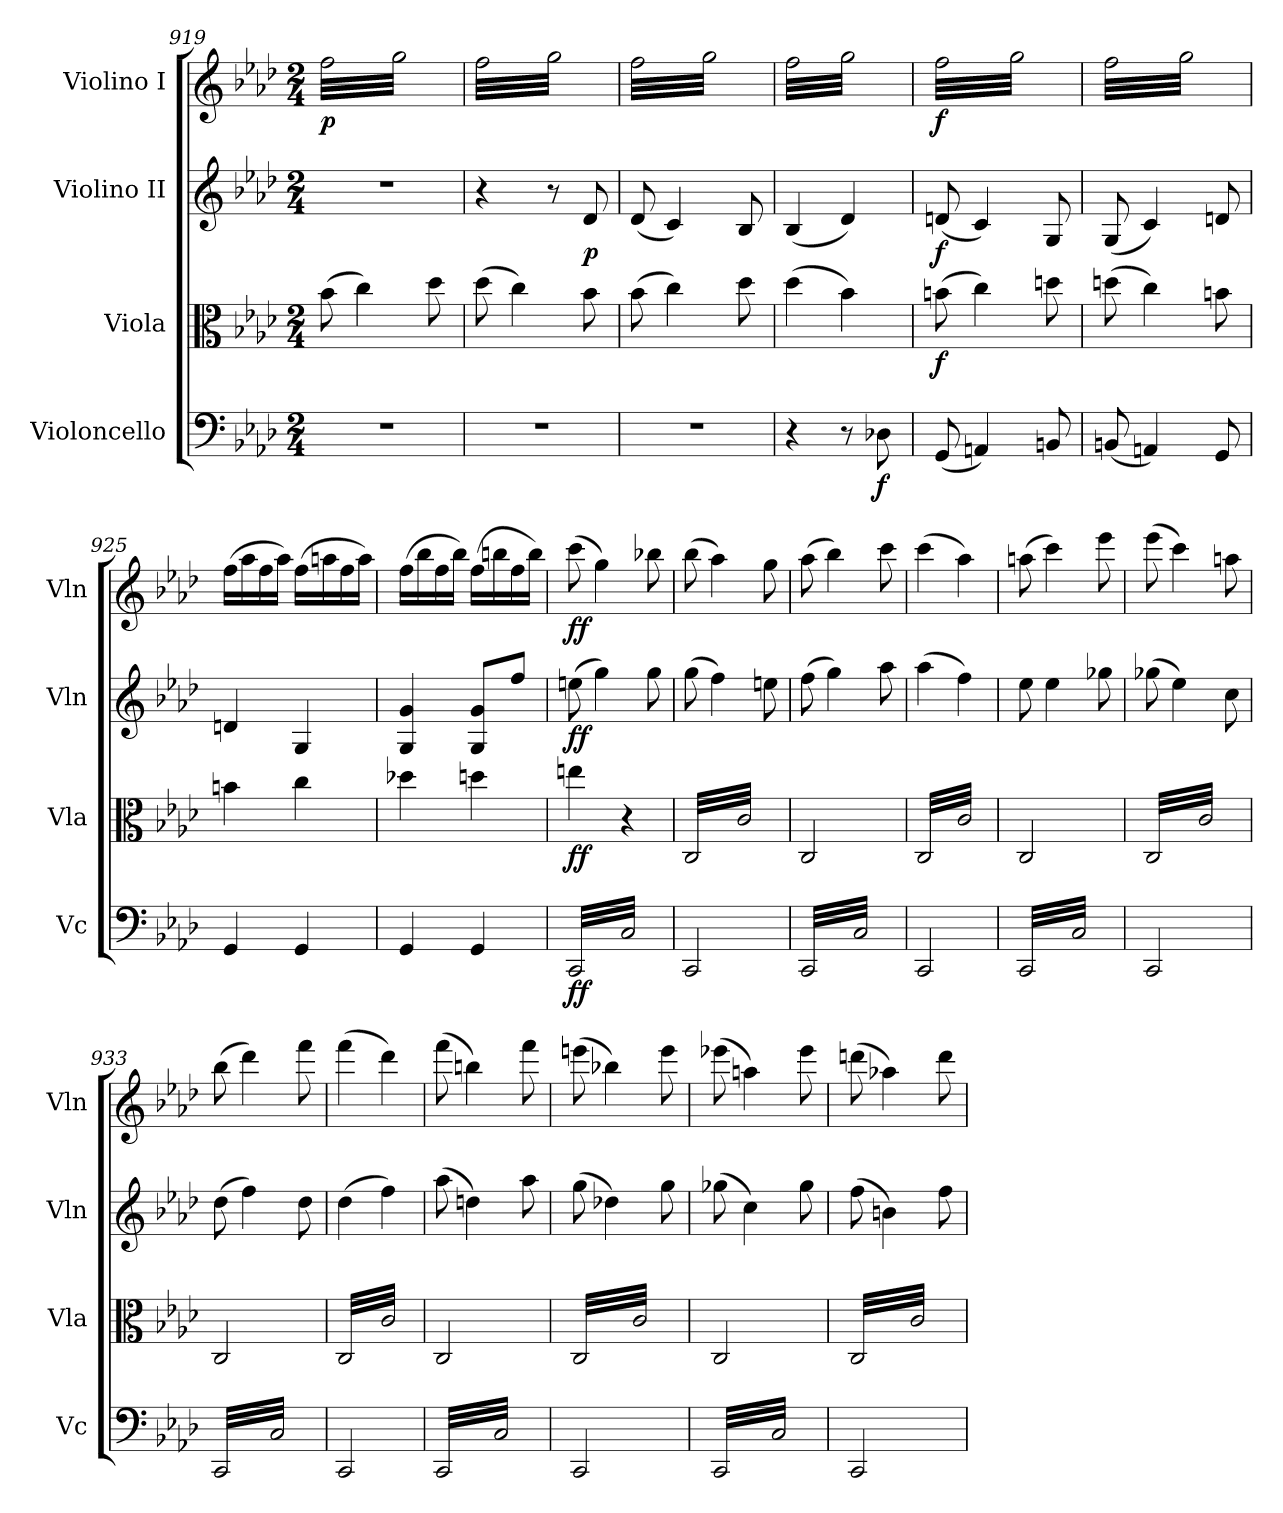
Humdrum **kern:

**kern	**dynam	**kern	**dynam	**kern	**dynam	**kern	**dynam
*part4	*part4	*part3	*part3	*part2	*part2	*part1	*part1
*staff4	*staff4	*staff3	*staff3	*staff2	*staff2	*staff1	*staff1
*I"Violoncello	*	*I"Viola	*	*I"Violino II	*	*I"Violino I	*
*I'Vc	*	*I'Vla	*	*I'Vln	*	*I'Vln	*
!!LO:LB:g=z
*clefF4	*	*clefC3	*	*clefG2	*	*clefG2	*
*k[b-e-a-d-]	*	*k[b-e-a-d-]	*	*k[b-e-a-d-]	*	*k[b-e-a-d-]	*
*M2/4	*	*M2/4	*	*M2/4	*	*M2/4	*
=919	=919	=919	=919	=919	=919	=919	=919
!	!	!	!	!	!	!	!LO:DY:b
*	*	*	*	*	*	*tremolo	*
2r	.	(8b-\	.	2r	.	(32ff\LLL	p
.	.	.	.	.	.	32gg\)	.
.	.	.	.	.	.	32ff\	.
.	.	.	.	.	.	32gg\)	.
.	.	4cc\)	.	.	.	32ff\	.
.	.	.	.	.	.	32gg\)	.
.	.	.	.	.	.	32ff\	.
.	.	.	.	.	.	32gg\)	.
.	.	.	.	.	.	32ff\	.
.	.	.	.	.	.	32gg\)	.
.	.	.	.	.	.	32ff\	.
.	.	.	.	.	.	32gg\)	.
.	.	8dd-\	.	.	.	32ff\	.
.	.	.	.	.	.	32gg\)	.
.	.	.	.	.	.	32ff\	.
.	.	.	.	.	.	32gg\)JJJ	.
=920	=920	=920	=920	=920	=920	=920	=920
2r	.	(8dd-\	.	4r	.	(32ff\LLL	.
.	.	.	.	.	.	32gg\)	.
.	.	.	.	.	.	32ff\	.
.	.	.	.	.	.	32gg\)	.
.	.	4cc\)	.	.	.	32ff\	.
.	.	.	.	.	.	32gg\)	.
.	.	.	.	.	.	32ff\	.
.	.	.	.	.	.	32gg\)	.
.	.	.	.	8r	.	32ff\	.
.	.	.	.	.	.	32gg\)	.
.	.	.	.	.	.	32ff\	.
.	.	.	.	.	.	32gg\)	.
!	!	!	!	!	!LO:DY:b	!	!
.	.	8b-\	.	8d-/	p	32ff\	.
.	.	.	.	.	.	32gg\)	.
.	.	.	.	.	.	32ff\	.
.	.	.	.	.	.	32gg\)JJJ	.
=921	=921	=921	=921	=921	=921	=921	=921
2r	.	(8b-\	.	(8d-/	.	(32ff\LLL	.
.	.	.	.	.	.	32gg\)	.
.	.	.	.	.	.	32ff\	.
.	.	.	.	.	.	32gg\)	.
.	.	4cc\)	.	4c/)	.	32ff\	.
.	.	.	.	.	.	32gg\)	.
.	.	.	.	.	.	32ff\	.
.	.	.	.	.	.	32gg\)	.
.	.	.	.	.	.	32ff\	.
.	.	.	.	.	.	32gg\)	.
.	.	.	.	.	.	32ff\	.
.	.	.	.	.	.	32gg\)	.
.	.	8dd-\	.	8B-/	.	32ff\	.
.	.	.	.	.	.	32gg\)	.
.	.	.	.	.	.	32ff\	.
.	.	.	.	.	.	32gg\)JJJ	.
=922	=922	=922	=922	=922	=922	=922	=922
4r	.	(4dd-\	.	(4B-/	.	(32ff\LLL	.
.	.	.	.	.	.	32gg\)	.
.	.	.	.	.	.	32ff\	.
.	.	.	.	.	.	32gg\)	.
.	.	.	.	.	.	32ff\	.
.	.	.	.	.	.	32gg\)	.
.	.	.	.	.	.	32ff\	.
.	.	.	.	.	.	32gg\)	.
8r	.	4b-\)	.	4d-/)	.	32ff\	.
.	.	.	.	.	.	32gg\)	.
.	.	.	.	.	.	32ff\	.
.	.	.	.	.	.	32gg\)	.
!	!LO:DY:b	!	!	!	!	!	!
8D-X\	f	.	.	.	.	32ff\	.
.	.	.	.	.	.	32gg\)	.
.	.	.	.	.	.	32ff\	.
.	.	.	.	.	.	32gg\)JJJ	.
=923	=923	=923	=923	=923	=923	=923	=923
!	!	!	!LO:DY:b	!	!LO:DY:b	!	!LO:DY:b
(8GG/	.	(8bn\	f	(8dn/	f	(32ff\LLL	f
.	.	.	.	.	.	32gg\)	.
.	.	.	.	.	.	32ff\	.
.	.	.	.	.	.	32gg\)	.
4AAn/)	.	4cc\)	.	4c/)	.	32ff\	.
.	.	.	.	.	.	32gg\)	.
.	.	.	.	.	.	32ff\	.
.	.	.	.	.	.	32gg\)	.
.	.	.	.	.	.	32ff\	.
.	.	.	.	.	.	32gg\)	.
.	.	.	.	.	.	32ff\	.
.	.	.	.	.	.	32gg\)	.
8BBn/	.	8ddn\	.	8G/	.	32ff\	.
.	.	.	.	.	.	32gg\)	.
.	.	.	.	.	.	32ff\	.
.	.	.	.	.	.	32gg\)JJJ	.
=924	=924	=924	=924	=924	=924	=924	=924
(8BBn/	.	(8ddn\	.	(8G/	.	(32ff\LLL	.
.	.	.	.	.	.	32gg\)	.
.	.	.	.	.	.	32ff\	.
.	.	.	.	.	.	32gg\)	.
4AAn/)	.	4cc\)	.	4c/)	.	32ff\	.
.	.	.	.	.	.	32gg\)	.
.	.	.	.	.	.	32ff\	.
.	.	.	.	.	.	32gg\)	.
.	.	.	.	.	.	32ff\	.
.	.	.	.	.	.	32gg\)	.
.	.	.	.	.	.	32ff\	.
.	.	.	.	.	.	32gg\)	.
8GG/	.	8bn\	.	8dn/	.	32ff\	.
.	.	.	.	.	.	32gg\)	.
.	.	.	.	.	.	32ff\	.
.	.	.	.	.	.	32gg\)JJJ	.
*	*	*	*	*	*	*Xtremolo	*
=925	=925	=925	=925	=925	=925	=925	=925
4GG/	.	4bn\	.	4dn/	.	(16ff\LL	.
.	.	.	.	.	.	.	.
.	.	.	.	.	.	16aa-\	.
.	.	.	.	.	.	.	.
.	.	.	.	.	.	16ff\	.
.	.	.	.	.	.	.	.
.	.	.	.	.	.	16aa-\JJ)	.
.	.	.	.	.	.	.	.
4GG/	.	4cc\	.	4G/	.	(16ff\LL	.
.	.	.	.	.	.	16aan\	.
.	.	.	.	.	.	16ff\	.
.	.	.	.	.	.	16aa\JJ)	.
=926	=926	=926	=926	=926	=926	=926	=926
4GG/	.	4dd-X\	.	4G/ 4g/	.	(16ff\LL	.
.	.	.	.	.	.	16bb-\	.
.	.	.	.	.	.	16ff\	.
.	.	.	.	.	.	16bb-\JJ)	.
4GG/	.	4ddn\	.	8G/ 8g/L	.	(16ff\LL	.
.	.	.	.	.	.	16bbn\	.
.	.	.	.	8ff/J	.	16ff\	.
.	.	.	.	.	.	16bb\JJ)	.
=927	=927	=927	=927	=927	=927	=927	=927
!	!LO:DY:b	!	!LO:DY:b	!	!LO:DY:b	!	!LO:DY:b
*tremolo	*	*	*	*	*	*	*
(32CC/LLL	ff	4een\	ff	(8een\	ff	(8ccc\	ff
32C/)	.	.	.	.	.	.	.
32CC/	.	.	.	.	.	.	.
32C/)	.	.	.	.	.	.	.
32CC/	.	.	.	4gg\)	.	4gg\)	.
32C/)	.	.	.	.	.	.	.
32CC/	.	.	.	.	.	.	.
32C/)	.	.	.	.	.	.	.
32CC/	.	4r	.	.	.	.	.
32C/)	.	.	.	.	.	.	.
32CC/	.	.	.	.	.	.	.
32C/)	.	.	.	.	.	.	.
32CC/	.	.	.	8gg\	.	8bb-X\	.
32C/)	.	.	.	.	.	.	.
32CC/	.	.	.	.	.	.	.
32C/)JJJ	.	.	.	.	.	.	.
*Xtremolo	*	*	*	*	*	*	*
!!LO:LB:g=z
=928	=928	=928	=928	=928	=928	=928	=928
*	*	*tremolo	*	*	*	*	*
2CC/	.	(32C/LLL	.	(8gg\	.	(8bb-\	.
.	.	32c/)	.	.	.	.	.
.	.	32C/	.	.	.	.	.
.	.	32c/)	.	.	.	.	.
.	.	32C/	.	4ff\)	.	4aa-\)	.
.	.	32c/)	.	.	.	.	.
.	.	32C/	.	.	.	.	.
.	.	32c/)	.	.	.	.	.
.	.	32C/	.	.	.	.	.
.	.	32c/)	.	.	.	.	.
.	.	32C/	.	.	.	.	.
.	.	32c/)	.	.	.	.	.
.	.	32C/	.	8een\	.	8gg\	.
.	.	32c/)	.	.	.	.	.
.	.	32C/	.	.	.	.	.
.	.	32c/)JJJ	.	.	.	.	.
*	*	*Xtremolo	*	*	*	*	*
=929	=929	=929	=929	=929	=929	=929	=929
*tremolo	*	*	*	*	*	*	*
(32CC/LLL	.	2C/	.	(8ff\	.	(8aa-\	.
32C/)	.	.	.	.	.	.	.
32CC/	.	.	.	.	.	.	.
32C/)	.	.	.	.	.	.	.
32CC/	.	.	.	4gg\)	.	4bb-\)	.
32C/)	.	.	.	.	.	.	.
32CC/	.	.	.	.	.	.	.
32C/)	.	.	.	.	.	.	.
32CC/	.	.	.	.	.	.	.
32C/)	.	.	.	.	.	.	.
32CC/	.	.	.	.	.	.	.
32C/)	.	.	.	.	.	.	.
32CC/	.	.	.	8aa-\	.	8ccc\	.
32C/)	.	.	.	.	.	.	.
32CC/	.	.	.	.	.	.	.
32C/)JJJ	.	.	.	.	.	.	.
*Xtremolo	*	*	*	*	*	*	*
=930	=930	=930	=930	=930	=930	=930	=930
*	*	*tremolo	*	*	*	*	*
2CC/	.	(32C/LLL	.	(4aa-\	.	(4ccc\	.
.	.	32c/)	.	.	.	.	.
.	.	32C/	.	.	.	.	.
.	.	32c/)	.	.	.	.	.
.	.	32C/	.	.	.	.	.
.	.	32c/)	.	.	.	.	.
.	.	32C/	.	.	.	.	.
.	.	32c/)	.	.	.	.	.
.	.	32C/	.	4ff\)	.	4aa-\)	.
.	.	32c/)	.	.	.	.	.
.	.	32C/	.	.	.	.	.
.	.	32c/)	.	.	.	.	.
.	.	32C/	.	.	.	.	.
.	.	32c/)	.	.	.	.	.
.	.	32C/	.	.	.	.	.
.	.	32c/)JJJ	.	.	.	.	.
*	*	*Xtremolo	*	*	*	*	*
=931	=931	=931	=931	=931	=931	=931	=931
*tremolo	*	*	*	*	*	*	*
(32CC/LLL	.	2C/	.	8ee-\	.	(8aan\	.
32C/)	.	.	.	.	.	.	.
32CC/	.	.	.	.	.	.	.
32C/)	.	.	.	.	.	.	.
32CC/	.	.	.	4ee-\	.	4ccc\)	.
32C/)	.	.	.	.	.	.	.
32CC/	.	.	.	.	.	.	.
32C/)	.	.	.	.	.	.	.
32CC/	.	.	.	.	.	.	.
32C/)	.	.	.	.	.	.	.
32CC/	.	.	.	.	.	.	.
32C/)	.	.	.	.	.	.	.
32CC/	.	.	.	8gg-X\	.	8eee-\	.
32C/)	.	.	.	.	.	.	.
32CC/	.	.	.	.	.	.	.
32C/)JJJ	.	.	.	.	.	.	.
*Xtremolo	*	*	*	*	*	*	*
=932	=932	=932	=932	=932	=932	=932	=932
*	*	*tremolo	*	*	*	*	*
2CC/	.	(32C/LLL	.	(8gg-X\	.	(8eee-\	.
.	.	32c/)	.	.	.	.	.
.	.	32C/	.	.	.	.	.
.	.	32c/)	.	.	.	.	.
.	.	32C/	.	4ee-\)	.	4ccc\)	.
.	.	32c/)	.	.	.	.	.
.	.	32C/	.	.	.	.	.
.	.	32c/)	.	.	.	.	.
.	.	32C/	.	.	.	.	.
.	.	32c/)	.	.	.	.	.
.	.	32C/	.	.	.	.	.
.	.	32c/)	.	.	.	.	.
.	.	32C/	.	8cc\	.	8aan\	.
.	.	32c/)	.	.	.	.	.
.	.	32C/	.	.	.	.	.
.	.	32c/)JJJ	.	.	.	.	.
*	*	*Xtremolo	*	*	*	*	*
=933	=933	=933	=933	=933	=933	=933	=933
*tremolo	*	*	*	*	*	*	*
(32CC/LLL	.	2C/	.	(8dd-\	.	(8bb-\	.
32C/)	.	.	.	.	.	.	.
32CC/	.	.	.	.	.	.	.
32C/)	.	.	.	.	.	.	.
32CC/	.	.	.	4ff\)	.	4ddd-\)	.
32C/)	.	.	.	.	.	.	.
32CC/	.	.	.	.	.	.	.
32C/)	.	.	.	.	.	.	.
32CC/	.	.	.	.	.	.	.
32C/)	.	.	.	.	.	.	.
32CC/	.	.	.	.	.	.	.
32C/)	.	.	.	.	.	.	.
32CC/	.	.	.	8dd-\	.	8fff\	.
32C/)	.	.	.	.	.	.	.
32CC/	.	.	.	.	.	.	.
32C/)JJJ	.	.	.	.	.	.	.
*Xtremolo	*	*	*	*	*	*	*
=934	=934	=934	=934	=934	=934	=934	=934
*	*	*tremolo	*	*	*	*	*
2CC/	.	(32C/LLL	.	(4dd-\	.	(4fff\	.
.	.	32c/)	.	.	.	.	.
.	.	32C/	.	.	.	.	.
.	.	32c/)	.	.	.	.	.
.	.	32C/	.	.	.	.	.
.	.	32c/)	.	.	.	.	.
.	.	32C/	.	.	.	.	.
.	.	32c/)	.	.	.	.	.
.	.	32C/	.	4ff\)	.	4ddd-\)	.
.	.	32c/)	.	.	.	.	.
.	.	32C/	.	.	.	.	.
.	.	32c/)	.	.	.	.	.
.	.	32C/	.	.	.	.	.
.	.	32c/)	.	.	.	.	.
.	.	32C/	.	.	.	.	.
.	.	32c/)JJJ	.	.	.	.	.
*	*	*Xtremolo	*	*	*	*	*
=935	=935	=935	=935	=935	=935	=935	=935
*tremolo	*	*	*	*	*	*	*
(32CC/LLL	.	2C/	.	(8aa-\	.	(8fff\	.
32C/)	.	.	.	.	.	.	.
32CC/	.	.	.	.	.	.	.
32C/)	.	.	.	.	.	.	.
32CC/	.	.	.	4ddn\)	.	4bbn\)	.
32C/)	.	.	.	.	.	.	.
32CC/	.	.	.	.	.	.	.
32C/)	.	.	.	.	.	.	.
32CC/	.	.	.	.	.	.	.
32C/)	.	.	.	.	.	.	.
32CC/	.	.	.	.	.	.	.
32C/)	.	.	.	.	.	.	.
32CC/	.	.	.	8aa-\	.	8fff\	.
32C/)	.	.	.	.	.	.	.
32CC/	.	.	.	.	.	.	.
32C/)JJJ	.	.	.	.	.	.	.
*Xtremolo	*	*	*	*	*	*	*
=936	=936	=936	=936	=936	=936	=936	=936
*	*	*tremolo	*	*	*	*	*
2CC/	.	(32C/LLL	.	(8gg\	.	(8eeen\	.
.	.	32c/)	.	.	.	.	.
.	.	32C/	.	.	.	.	.
.	.	32c/)	.	.	.	.	.
.	.	32C/	.	4dd-X\)	.	4bb-X\)	.
.	.	32c/)	.	.	.	.	.
.	.	32C/	.	.	.	.	.
.	.	32c/)	.	.	.	.	.
.	.	32C/	.	.	.	.	.
.	.	32c/)	.	.	.	.	.
.	.	32C/	.	.	.	.	.
.	.	32c/)	.	.	.	.	.
.	.	32C/	.	8gg\	.	8eee\	.
.	.	32c/)	.	.	.	.	.
.	.	32C/	.	.	.	.	.
.	.	32c/)JJJ	.	.	.	.	.
*	*	*Xtremolo	*	*	*	*	*
=937	=937	=937	=937	=937	=937	=937	=937
*tremolo	*	*	*	*	*	*	*
(32CC/LLL	.	2C/	.	(8gg-X\	.	(8eee-X\	.
32C/)	.	.	.	.	.	.	.
32CC/	.	.	.	.	.	.	.
32C/)	.	.	.	.	.	.	.
32CC/	.	.	.	4cc\)	.	4aan\)	.
32C/)	.	.	.	.	.	.	.
32CC/	.	.	.	.	.	.	.
32C/)	.	.	.	.	.	.	.
32CC/	.	.	.	.	.	.	.
32C/)	.	.	.	.	.	.	.
32CC/	.	.	.	.	.	.	.
32C/)	.	.	.	.	.	.	.
32CC/	.	.	.	8gg-\	.	8eee-\	.
32C/)	.	.	.	.	.	.	.
32CC/	.	.	.	.	.	.	.
32C/)JJJ	.	.	.	.	.	.	.
*Xtremolo	*	*	*	*	*	*	*
=938	=938	=938	=938	=938	=938	=938	=938
*	*	*tremolo	*	*	*	*	*
2CC/	.	(32C/LLL	.	(8ff\	.	(8dddn\	.
.	.	32c/)	.	.	.	.	.
.	.	32C/	.	.	.	.	.
.	.	32c/)	.	.	.	.	.
.	.	32C/	.	4bn\)	.	4aa-X\)	.
.	.	32c/)	.	.	.	.	.
.	.	32C/	.	.	.	.	.
.	.	32c/)	.	.	.	.	.
.	.	32C/	.	.	.	.	.
.	.	32c/)	.	.	.	.	.
.	.	32C/	.	.	.	.	.
.	.	32c/)	.	.	.	.	.
.	.	32C/	.	8ff\	.	8ddd\	.
.	.	32c/)	.	.	.	.	.
.	.	32C/	.	.	.	.	.
.	.	32c/)JJJ	.	.	.	.	.
*	*	*Xtremolo	*	*	*	*	*
.	.	.	.	.	.	.	.
.	.	.	.	.	.	.	.
.	.	.	.	.	.	.	.
.	.	.	.	.	.	.	.
.	.	.	.	.	.	.	.
.	.	.	.	.	.	.	.
.	.	.	.	.	.	.	.
.	.	.	.	.	.	.	.
=	=	=	=	=	=	=	=
*-	*-	*-	*-	*-	*-	*-	*-
